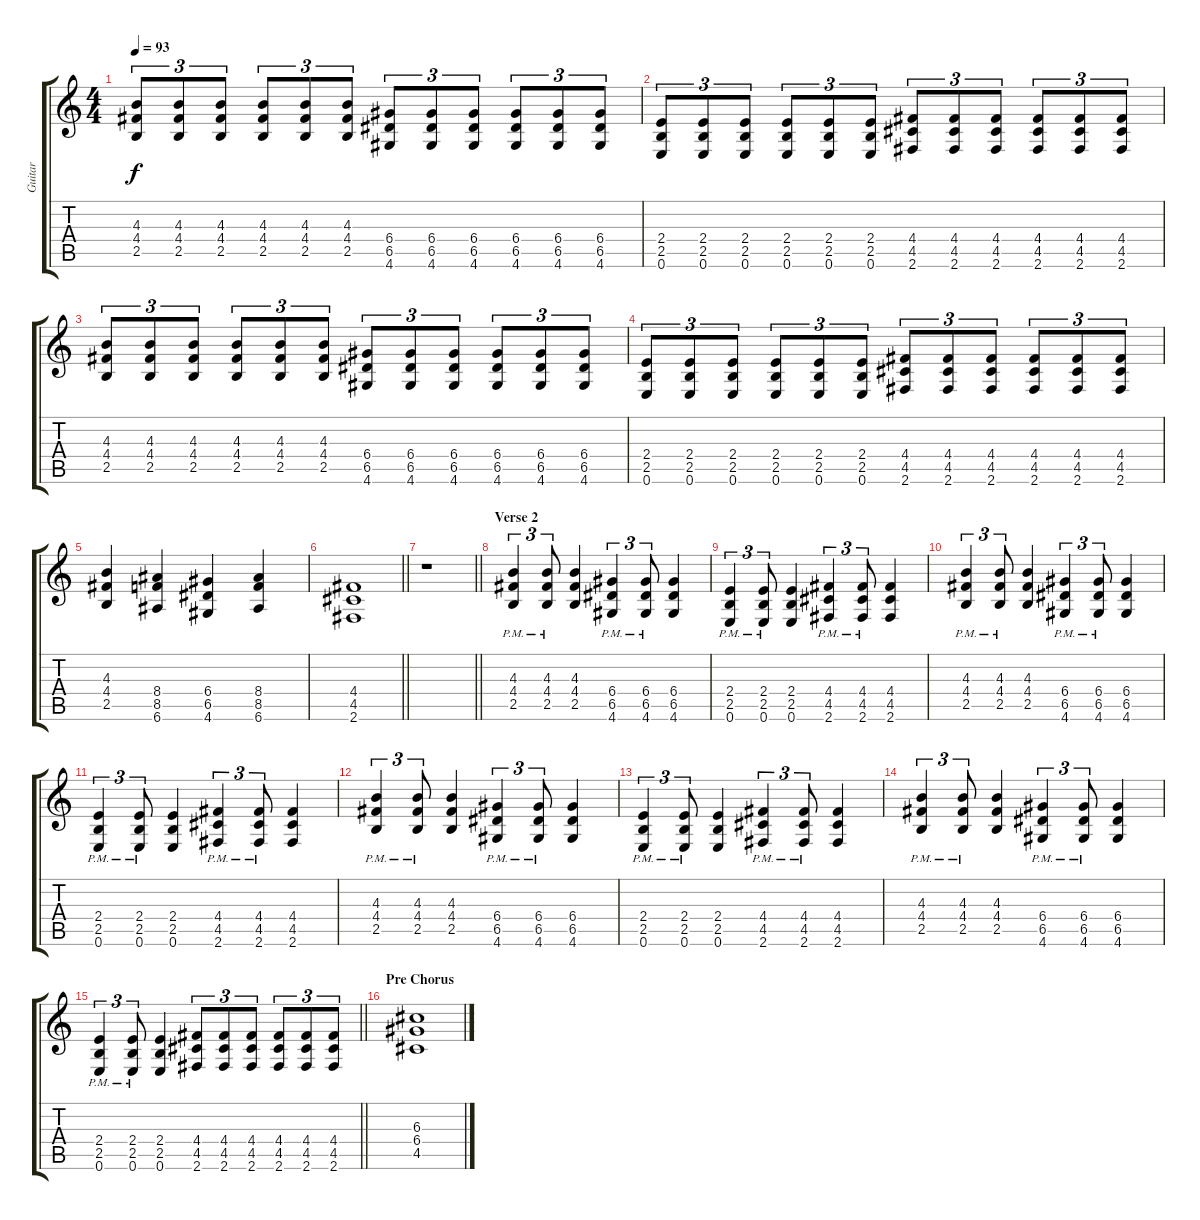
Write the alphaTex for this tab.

\track ("Guitar" "Guitar") {instrument overdrivenguitar}
\staff {score tabs}
\tuning (E4 B3 G3 D3 A2 E2) {hide}
\ts (4 4)
\tempo 93
\clef g2
\ks c
(4.3 4.4 2.5).8{tu (3 2) dy f} (4.3 4.4 2.5).8{tu (3 2)} (4.3 4.4 2.5).8{tu (3 2)} (4.3 4.4 2.5).8{tu (3 2)} (4.3 4.4 2.5).8{tu (3 2)} (4.3 4.4 2.5).8{tu (3 2)} (6.4 6.5 4.6).8{tu (3 2)} (6.4 6.5 4.6).8{tu (3 2)} (6.4 6.5 4.6).8{tu (3 2)} (6.4 6.5 4.6).8{tu (3 2)} (6.4 6.5 4.6).8{tu (3 2)} (6.4 6.5 4.6).8{tu (3 2)} |
(2.4 2.5 0.6).8{tu (3 2)} (2.4 2.5 0.6).8{tu (3 2)} (2.4 2.5 0.6).8{tu (3 2)} (2.4 2.5 0.6).8{tu (3 2)} (2.4 2.5 0.6).8{tu (3 2)} (2.4 2.5 0.6).8{tu (3 2)} (4.4 4.5 2.6).8{tu (3 2)} (4.4 4.5 2.6).8{tu (3 2)} (4.4 4.5 2.6).8{tu (3 2)} (4.4 4.5 2.6).8{tu (3 2)} (4.4 4.5 2.6).8{tu (3 2)} (4.4 4.5 2.6).8{tu (3 2)} |
(4.3 4.4 2.5).8{tu (3 2)} (4.3 4.4 2.5).8{tu (3 2)} (4.3 4.4 2.5).8{tu (3 2)} (4.3 4.4 2.5).8{tu (3 2)} (4.3 4.4 2.5).8{tu (3 2)} (4.3 4.4 2.5).8{tu (3 2)} (6.4 6.5 4.6).8{tu (3 2)} (6.4 6.5 4.6).8{tu (3 2)} (6.4 6.5 4.6).8{tu (3 2)} (6.4 6.5 4.6).8{tu (3 2)} (6.4 6.5 4.6).8{tu (3 2)} (6.4 6.5 4.6).8{tu (3 2)} |
(2.4 2.5 0.6).8{tu (3 2)} (2.4 2.5 0.6).8{tu (3 2)} (2.4 2.5 0.6).8{tu (3 2)} (2.4 2.5 0.6).8{tu (3 2)} (2.4 2.5 0.6).8{tu (3 2)} (2.4 2.5 0.6).8{tu (3 2)} (4.4 4.5 2.6).8{tu (3 2)} (4.4 4.5 2.6).8{tu (3 2)} (4.4 4.5 2.6).8{tu (3 2)} (4.4 4.5 2.6).8{tu (3 2)} (4.4 4.5 2.6).8{tu (3 2)} (4.4 4.5 2.6).8{tu (3 2)} |
(4.3 4.4 2.5).4 (8.4 8.5 6.6).4 (6.4 6.5 4.6).4 (8.4 8.5 6.6).4 |
\barLineRight lightlight
(4.4 4.5 2.6).1 |
\barLineRight lightlight
r.1 |
\section ("" "Verse 2")
(4.3{pm} 4.4{pm} 2.5{pm}).4{tu (3 2)} (4.3{pm} 4.4{pm} 2.5{pm}).8{tu (3 2)} (4.3 4.4 2.5).4 (6.4{pm} 6.5{pm} 4.6{pm}).4{tu (3 2)} (6.4{pm} 6.5{pm} 4.6{pm}).8{tu (3 2)} (6.4 6.5 4.6).4 |
(2.4{pm} 2.5{pm} 0.6{pm}).4{tu (3 2)} (2.4{pm} 2.5{pm} 0.6{pm}).8{tu (3 2)} (2.4 2.5 0.6).4 (4.4{pm} 4.5{pm} 2.6{pm}).4{tu (3 2)} (4.4{pm} 4.5{pm} 2.6{pm}).8{tu (3 2)} (4.4 4.5 2.6).4 |
(4.3{pm} 4.4{pm} 2.5{pm}).4{tu (3 2)} (4.3{pm} 4.4{pm} 2.5{pm}).8{tu (3 2)} (4.3 4.4 2.5).4 (6.4{pm} 6.5{pm} 4.6{pm}).4{tu (3 2)} (6.4{pm} 6.5{pm} 4.6{pm}).8{tu (3 2)} (6.4 6.5 4.6).4 |
(2.4{pm} 2.5{pm} 0.6{pm}).4{tu (3 2)} (2.4{pm} 2.5{pm} 0.6{pm}).8{tu (3 2)} (2.4 2.5 0.6).4 (4.4{pm} 4.5{pm} 2.6{pm}).4{tu (3 2)} (4.4{pm} 4.5{pm} 2.6{pm}).8{tu (3 2)} (4.4 4.5 2.6).4 |
(4.3{pm} 4.4{pm} 2.5{pm}).4{tu (3 2)} (4.3{pm} 4.4{pm} 2.5{pm}).8{tu (3 2)} (4.3 4.4 2.5).4 (6.4{pm} 6.5{pm} 4.6{pm}).4{tu (3 2)} (6.4{pm} 6.5{pm} 4.6{pm}).8{tu (3 2)} (6.4 6.5 4.6).4 |
(2.4{pm} 2.5{pm} 0.6{pm}).4{tu (3 2)} (2.4{pm} 2.5{pm} 0.6{pm}).8{tu (3 2)} (2.4 2.5 0.6).4 (4.4{pm} 4.5{pm} 2.6{pm}).4{tu (3 2)} (4.4{pm} 4.5{pm} 2.6{pm}).8{tu (3 2)} (4.4 4.5 2.6).4 |
(4.3{pm} 4.4{pm} 2.5{pm}).4{tu (3 2)} (4.3{pm} 4.4{pm} 2.5{pm}).8{tu (3 2)} (4.3 4.4 2.5).4 (6.4{pm} 6.5{pm} 4.6{pm}).4{tu (3 2)} (6.4{pm} 6.5{pm} 4.6{pm}).8{tu (3 2)} (6.4 6.5 4.6).4 |
\barLineRight lightlight
(2.4{pm} 2.5{pm} 0.6{pm}).4{tu (3 2)} (2.4{pm} 2.5{pm} 0.6{pm}).8{tu (3 2)} (2.4 2.5 0.6).4 (4.4 4.5 2.6).8{tu (3 2)} (4.4 4.5 2.6).8{tu (3 2)} (4.4 4.5 2.6).8{tu (3 2)} (4.4 4.5 2.6).8{tu (3 2)} (4.4 4.5 2.6).8{tu (3 2)} (4.4 4.5 2.6).8{tu (3 2)} |
\section ("" "Pre Chorus")
(6.3 6.4 4.5).1
